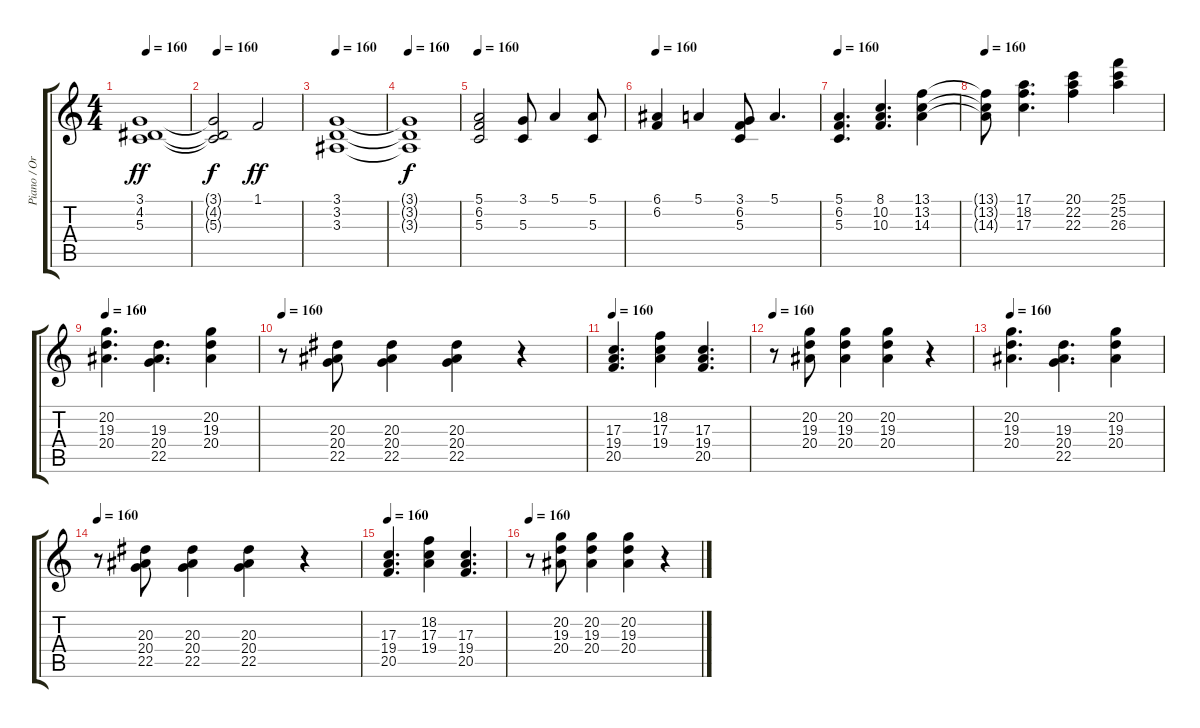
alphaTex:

\track ("Piano / Organ" "Piano / Or") {instrument brightacousticpiano}
\staff {score tabs}
\tuning (E4 B3 G3 D3 A2 E2) {hide}
\ts (4 4)
\tempo 160
\clef g2
\ks c
(3.1 4.2 5.3).1{dy ff} |
\tempo 160
(3.1{t} 4.2{t} 5.3{t}).2{dy f} 1.1.2{dy ff} |
\tempo 160
(3.1 3.2 3.3).1 |
\tempo 160
(3.1{t} 3.2{t} 3.3{t}).1{dy f} |
\tempo 160
(5.1 6.2 5.3).2 (3.1 5.3).8 5.1.4 (5.1 5.3).8 |
\tempo 160
(6.1 6.2).4 5.1.4 (3.1 6.2 5.3).8 5.1.4{d} |
\tempo 160
(5.1 6.2 5.3).4{d} (8.1 10.2 10.3).4{d} (13.1 13.2 14.3).4 |
\tempo 160
(13.1{t} 13.2{t} 14.3{t}).8 (17.1 18.2 17.3).4{d} (20.1 22.2 22.3).4 (25.1 25.2 26.3).4 |
\tempo 160
(20.2 19.3 20.4).4{d} (19.3 20.4 22.5).4{d} (20.2 19.3 20.4).4 |
\tempo 160
r.8 (20.3 20.4 22.5).8 (20.3 20.4 22.5).4 (20.3 20.4 22.5).4 r.4 |
\tempo 160
(17.3 19.4 20.5).4{d} (18.2 17.3 19.4).4 (17.3 19.4 20.5).4{d} |
\tempo 160
r.8 (20.2 19.3 20.4).8 (20.2 19.3 20.4).4 (20.2 19.3 20.4).4 r.4 |
\tempo 160
(20.2 19.3 20.4).4{d} (19.3 20.4 22.5).4{d} (20.2 19.3 20.4).4 |
\tempo 160
r.8 (20.3 20.4 22.5).8 (20.3 20.4 22.5).4 (20.3 20.4 22.5).4 r.4 |
\tempo 160
(17.3 19.4 20.5).4{d} (18.2 17.3 19.4).4 (17.3 19.4 20.5).4{d} |
\tempo 160
r.8 (20.2 19.3 20.4).8 (20.2 19.3 20.4).4 (20.2 19.3 20.4).4 r.4
